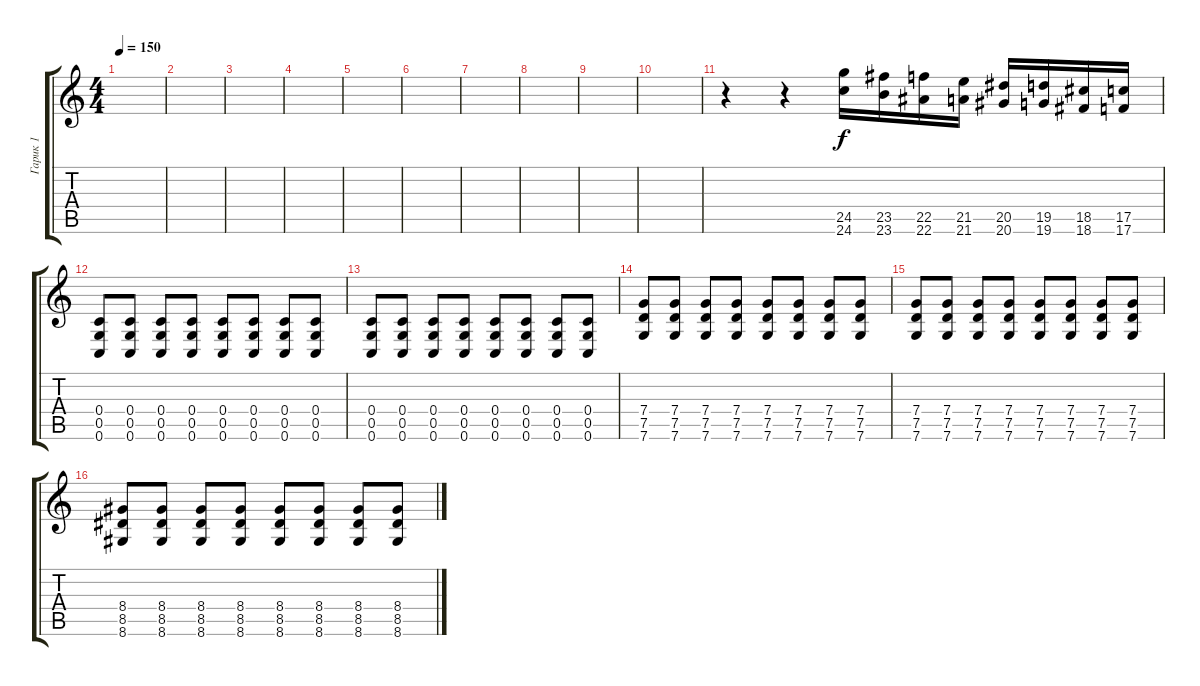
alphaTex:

\track ("Гарик 1" "Гарик 1") {instrument distortionguitar}
\staff {score tabs}
\tuning (D4 A3 F3 C3 G2 C2) {hide}
\ts (4 4)
\tempo 150
\clef g2
\ks c
|
|
|
|
|
|
|
|
|
|
r.4 r.4 (24.5 24.6).16 (23.5 23.6).16 (22.5 22.6).16 (21.5 21.6).16 (20.5 20.6).16 (19.5 19.6).16 (18.5 18.6).16 (17.5 17.6).16 |
(0.4 0.5 0.6).8 (0.4 0.5 0.6).8 (0.4 0.5 0.6).8 (0.4 0.5 0.6).8 (0.4 0.5 0.6).8 (0.4 0.5 0.6).8 (0.4 0.5 0.6).8 (0.4 0.5 0.6).8 |
(0.4 0.5 0.6).8 (0.4 0.5 0.6).8 (0.4 0.5 0.6).8 (0.4 0.5 0.6).8 (0.4 0.5 0.6).8 (0.4 0.5 0.6).8 (0.4 0.5 0.6).8 (0.4 0.5 0.6).8 |
(7.4 7.5 7.6).8{instrument distortionguitar} (7.4 7.5 7.6).8{instrument distortionguitar} (7.4 7.5 7.6).8{instrument distortionguitar} (7.4 7.5 7.6).8{instrument distortionguitar} (7.4 7.5 7.6).8{instrument distortionguitar} (7.4 7.5 7.6).8{instrument distortionguitar} (7.4 7.5 7.6).8{instrument distortionguitar} (7.4 7.5 7.6).8{instrument distortionguitar} |
(7.4 7.5 7.6).8{instrument distortionguitar} (7.4 7.5 7.6).8{instrument distortionguitar} (7.4 7.5 7.6).8{instrument distortionguitar} (7.4 7.5 7.6).8{instrument distortionguitar} (7.4 7.5 7.6).8{instrument distortionguitar} (7.4 7.5 7.6).8{instrument distortionguitar} (7.4 7.5 7.6).8{instrument distortionguitar} (7.4 7.5 7.6).8{instrument distortionguitar} |
(8.4 8.5 8.6).8 (8.4 8.5 8.6).8 (8.4 8.5 8.6).8 (8.4 8.5 8.6).8 (8.4 8.5 8.6).8 (8.4 8.5 8.6).8 (8.4 8.5 8.6).8 (8.4 8.5 8.6).8
